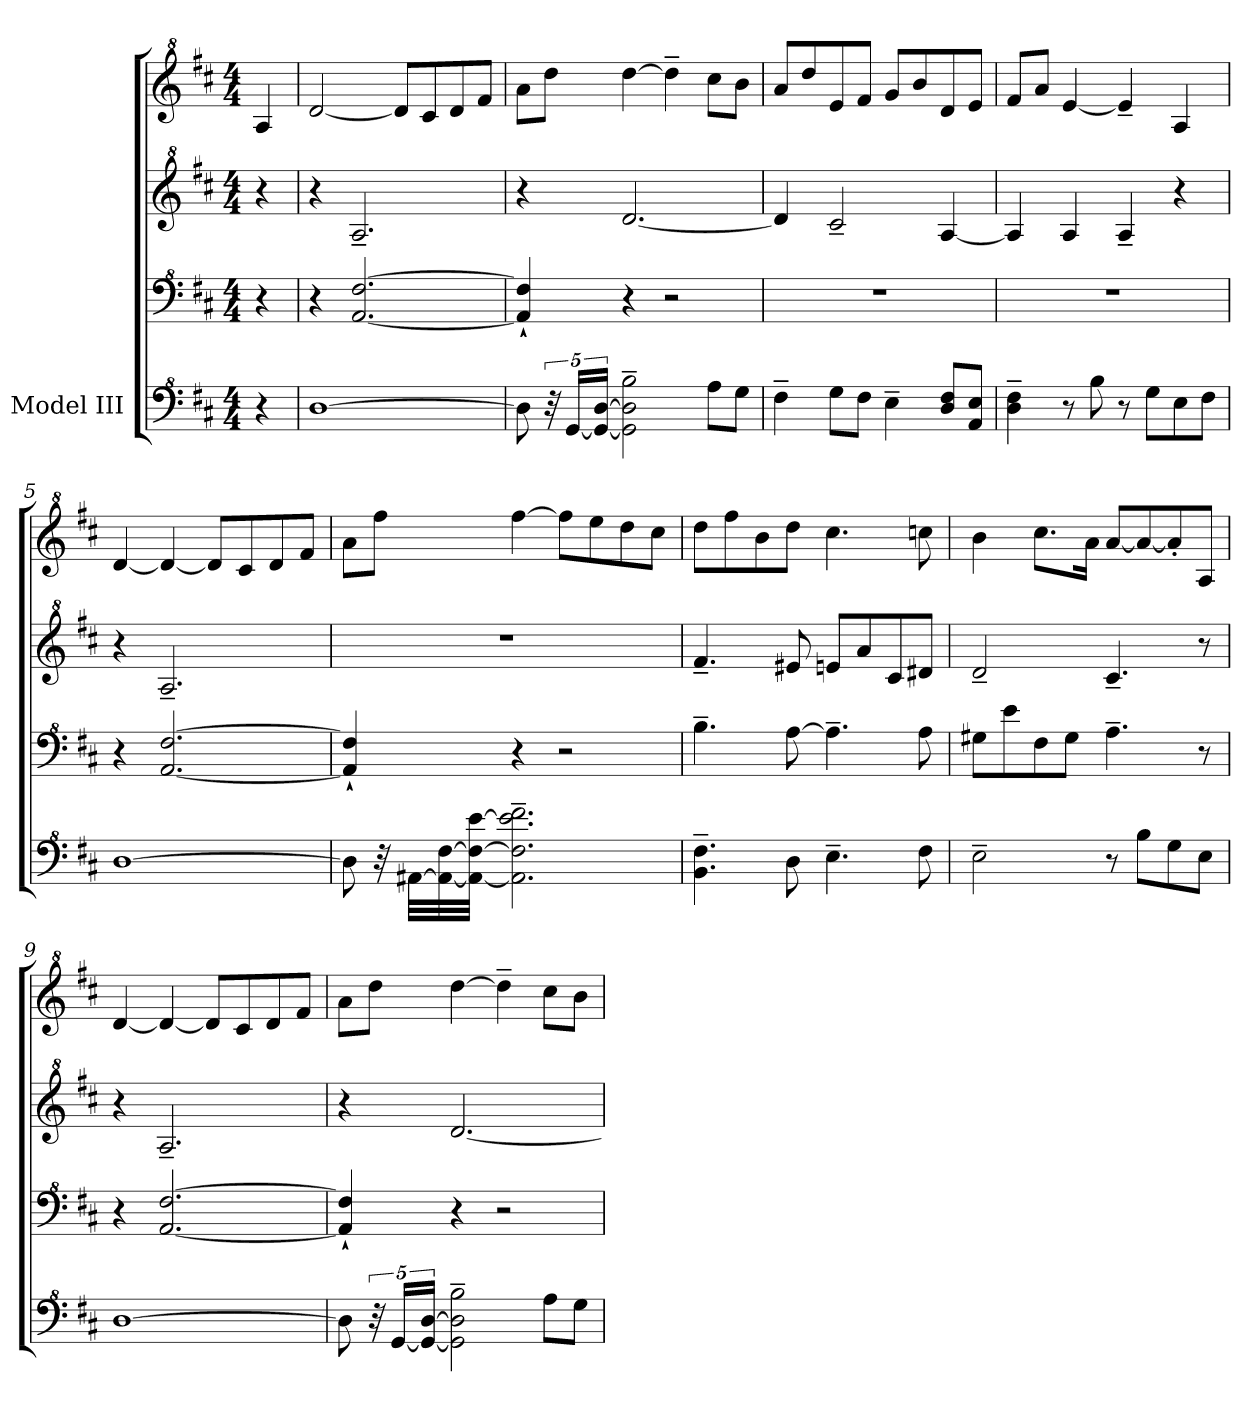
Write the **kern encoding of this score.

**kern	**kern	**kern	**kern
*part1	*part1	*part1	*part1
*staff4	*staff3	*staff2	*staff1
*I"Model III	*	*	*
*clefF^4	*clefF^4	*clefG^2	*clefG^2
*k[f#c#]	*k[f#c#]	*k[f#c#]	*k[f#c#]
*M4/4	*M4/4	*M4/4	*M4/4
*MM52	*MM52	*MM52	*MM52
=	=	=	=
4r	4r	4r	4a/
=1	=1	=1	=1
*	*	*	*MM60
[1d	4r	4r	[2dd/
.	[2.A/ [2.f#/	2.a~/	.
.	.	.	8dd/L]
.	.	.	8cc#/
.	.	.	8dd/
.	.	.	8ff#/J
=2	=2	=2	=2
*	*	*	*MM50
8d\]	4A/]` 4f#/]`	4r	8aa\L
40r	.	.	8ddd\J
[20G/LL	.	.	.
20G/_ [20d/JJ	.	.	.
2G\]~ 2d\]~ 2b\~	4r	[2.dd/	[4ddd\
*	*	*	*MM60
.	2r	.	4ddd~\]
8a\L	.	.	8ccc#\L
8g\J	.	.	8bb\J
=3	=3	=3	=3
*	*	*	*MM63
4f#~\	1r	4dd/]	8aa/L
.	.	.	8ddd/
8g\L	.	2cc#~/	8ee/
8f#\J	.	.	8ff#/J
4e~\	.	.	8gg/L
.	.	.	8bb/
*	*	*	*MM60
8d/ 8f#/L	.	[4a/	8dd/
8A/ 8e/J	.	.	8ee/J
=4	=4	=4	=4
*	*	*	*MM58
4d\~ 4f#\~	1r	4a/]	8ff#/L
.	.	.	8aa/J
*	*	*	*MM56
8r	.	4a/	[4ee/
8b\	.	.	.
*	*	*	*MM54
8r	.	4a~/	4ee~/]
8g\L	.	.	.
*	*	*	*MM52
8e\	.	4r	4a/
8f#\J	.	.	.
=5	=5	=5	=5
[1d	4r	4r	[4dd/
*	*	*	*MM60
.	[2.A/ [2.f#/	2.a~/	4dd/_
.	.	.	8dd/L]
.	.	.	8cc#/
.	.	.	8dd/
.	.	.	8ff#/J
!!LO:LB:g=z
=6	=6	=6	=6
*	*	*	*MM50
8d\]	4A/]` 4f#/]`	1r	8aa\L
32r	.	.	8fff#\J
[32A#X\LLL	.	.	.
32A#\_ [32f#\	.	.	.
32A#\_ 32f#\_ [32ee\JJJ	.	.	.
2.A#\]~ 2.f#\]~ 2.ee\]~ 2.ff#\~	4r	.	[4fff#\
*	*	*	*MM60
.	2r	.	8fff#\L]
.	.	.	8eee\
.	.	.	8ddd\
.	.	.	8ccc#\J
=7	=7	=7	=7
*	*	*	*MM63
4.B\~ 4.f#\~	4.b~\	4.ff#~/	8ddd\L
.	.	.	8fff#\
.	.	.	8bb\
8d\	[8a\	8ee#X/	8ddd\J
4.e~\	4.a~\]	8een/L	4.ccc#\
.	.	8aa/	.
.	.	8cc#/	.
8f#\	8a\	8dd#X/J	8cccn\
=8	=8	=8	=8
*	*	*	*MM58
2e~\	8g#X\L	2dd~/	4bb\
.	8ee\	.	.
*	*	*	*MM56
.	8f#\	.	8.ccc#\L
.	8g#\J	.	.
.	.	.	16aa\Jk
*	*	*	*MM54
8r	4.a~\	4.cc#~/	[8aa/L
*	*	*	*MM52
8b\L	.	.	8aa/_
*	*	*	*MM50
8g\	.	.	8aa'/]
*	*	*	*MM44
8e\J	8r	8r	8a/J
=9	=9	=9	=9
*	*	*	*MM54
[1d	4r	4r	[4dd/
*	*	*	*MM60
.	[2.A/ [2.f#/	2.a~/	4dd/_
.	.	.	8dd/L]
.	.	.	8cc#/
.	.	.	8dd/
.	.	.	8ff#/J
!!LO:PB:g=z
=10	=10	=10	=10
*	*	*	*MM50
8d\]	4A/]` 4f#/]`	4r	8aa\L
40r	.	.	8ddd\J
[20G/LL	.	.	.
20G/_ [20d/JJ	.	.	.
2G\]~ 2d\]~ 2b\~	4r	[2.dd/	[4ddd\
*	*	*	*MM60
.	2r	.	4ddd~\]
8a\L	.	.	8ccc#\L
8g\J	.	.	8bb\J
=	=	=	=
*-	*-	*-	*-
